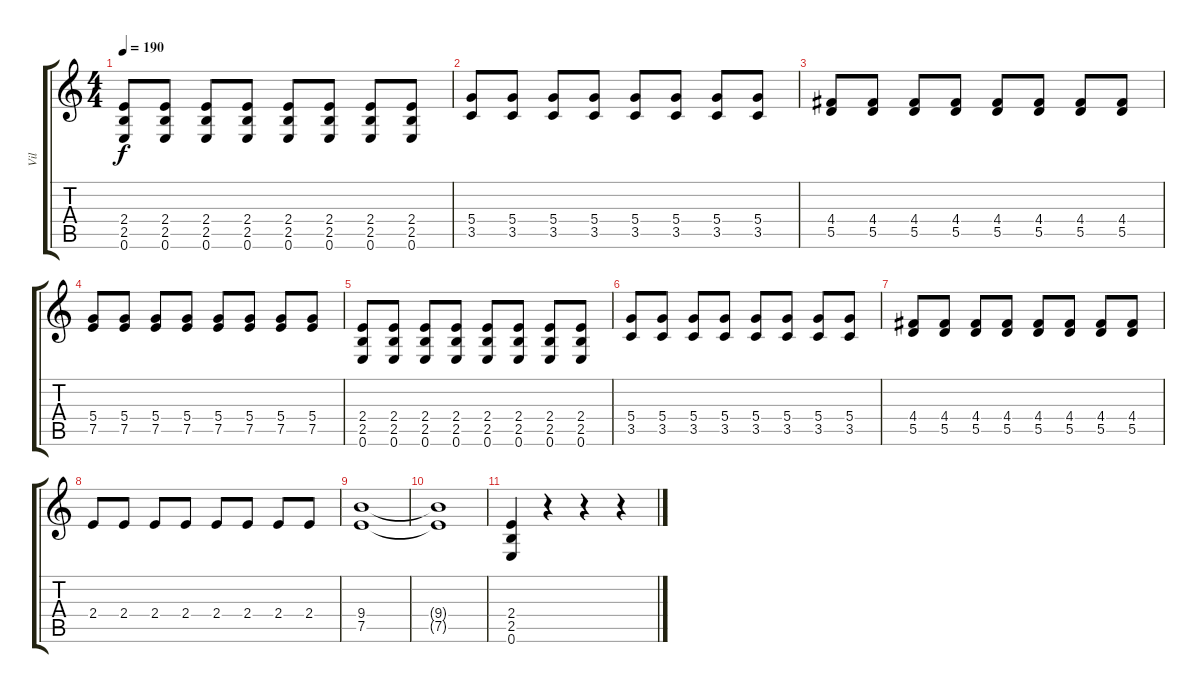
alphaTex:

\track ("Vil" "Vil") {instrument overdrivenguitar}
\staff {score tabs}
\tuning (E4 B3 G3 D3 A2 E2) {hide}
\ts (4 4)
\tempo 190
\clef g2
\ks c
(2.4 2.5 0.6).8{dy f} (2.4 2.5 0.6).8 (2.4 2.5 0.6).8 (2.4 2.5 0.6).8 (2.4 2.5 0.6).8 (2.4 2.5 0.6).8 (2.4 2.5 0.6).8 (2.4 2.5 0.6).8 |
(5.4 3.5).8 (5.4 3.5).8 (5.4 3.5).8 (5.4 3.5).8 (5.4 3.5).8 (5.4 3.5).8 (5.4 3.5).8 (5.4 3.5).8 |
(4.4 5.5).8 (4.4 5.5).8 (4.4 5.5).8 (4.4 5.5).8 (4.4 5.5).8 (4.4 5.5).8 (4.4 5.5).8 (4.4 5.5).8 |
(5.4 7.5).8 (5.4 7.5).8 (5.4 7.5).8 (5.4 7.5).8 (5.4 7.5).8 (5.4 7.5).8 (5.4 7.5).8 (5.4 7.5).8 |
(2.4 2.5 0.6).8 (2.4 2.5 0.6).8 (2.4 2.5 0.6).8 (2.4 2.5 0.6).8 (2.4 2.5 0.6).8 (2.4 2.5 0.6).8 (2.4 2.5 0.6).8 (2.4 2.5 0.6).8 |
(5.4 3.5).8 (5.4 3.5).8 (5.4 3.5).8 (5.4 3.5).8 (5.4 3.5).8 (5.4 3.5).8 (5.4 3.5).8 (5.4 3.5).8 |
(4.4 5.5).8 (4.4 5.5).8 (4.4 5.5).8 (4.4 5.5).8 (4.4 5.5).8 (4.4 5.5).8 (4.4 5.5).8 (4.4 5.5).8 |
2.4.8 2.4.8 2.4.8 2.4.8 2.4.8 2.4.8 2.4.8 2.4.8 |
(9.4 7.5).1 |
(9.4{t} 7.5{t}).1 |
(2.4 2.5 0.6).4 r.4 r.4 r.4
